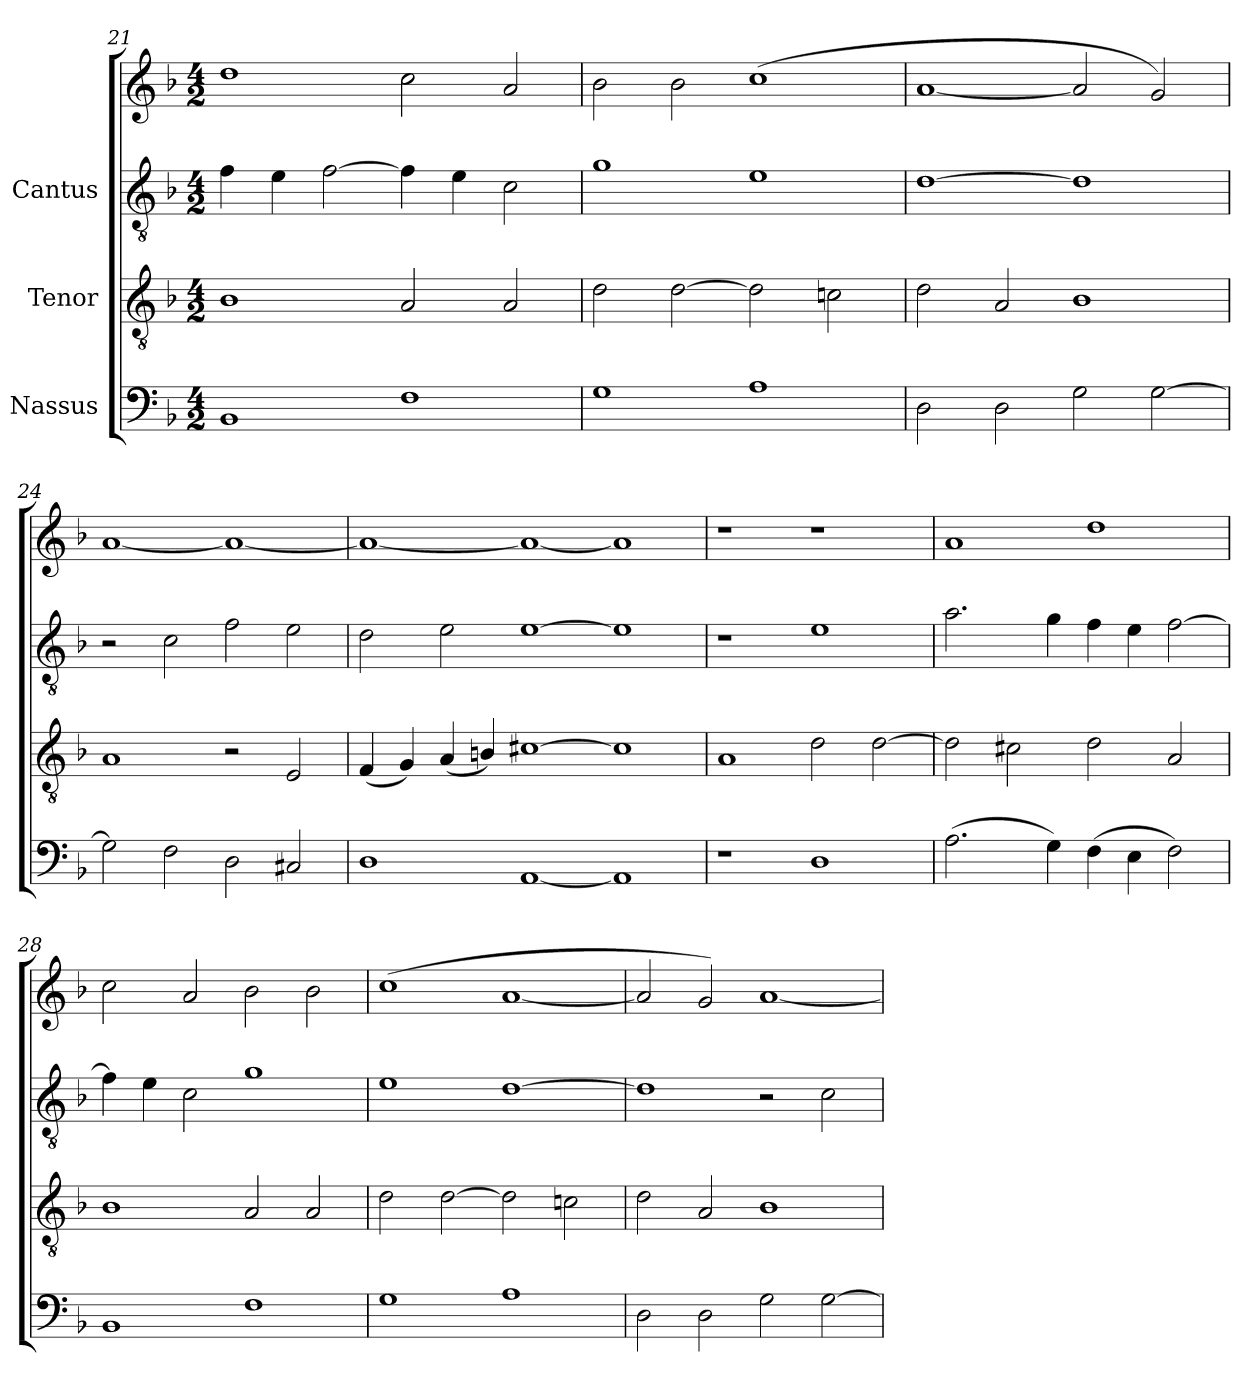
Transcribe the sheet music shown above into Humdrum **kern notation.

**kern	**kern	**kern	**kern
*part3	*part2	*part1	*part1
*staff4	*staff3	*staff2	*staff1
*I"Nassus	*I"Tenor	*I"Cantus	*
!!LO:LB:g=z
*clefF4	*clefGv2	*clefGv2	*clefG2
*k[b-]	*k[b-]	*k[b-]	*k[b-]
*F:	*F:	*F:	*F:
*M4/2	*M4/2	*M4/2	*M4/2
=21	=21	=21	=21
1BB-	1B-	4f\	1dd
.	.	4e\	.
.	.	[>2f\	.
1F	2A/	4f\]	2cc\
.	.	4e\	.
.	2A/	2c\	2a/
=22	=22	=22	=22
1G	2d\	1g	2b-\
.	[>2d\	.	2b-\
1A	2d\]	1e	(<1cc
.	2cn\	.	.
=23	=23	=23	=23
2D\	2d\	[>1d	[<1a
2D\	2A/	.	.
2G\	1B-	1d]	2a/]
[>2G\	.	.	2g/)
=24	=24	=24	=24
2G\]	1A	2r	[<1a
2F\	.	2c\	.
2D\	2r	2f\	1a_<
2C#X/	2E/	2e\	.
!!LO:PB:g=z
=25	=25	=25	=25
1D	(<4F/	2d\	1a_<
.	4G/)	.	.
.	(<4A/	2e\	.
.	4Bn/)	.	.
[<1AA	[>1c#X	[>1e	1a_<
1AA]	1c#]	1e]	1a]
=26	=26	=26	=26
1r	1A	1r	1r
1D	2d\	1e	1r
.	[>2d\	.	.
=27	=27	=27	=27
(>2.A\	2d\]	2.a\	1a
.	2c#X\	.	.
4G\)	.	4g\	.
(>4F\	2d\	4f\	1dd
4E\	.	4e\	.
2F\)	2A/	[>2f\	.
=28	=28	=28	=28
1BB-	1B-	4f\]	2cc\
.	.	4e\	.
.	.	2c\	2a/
1F	2A/	1g	2b-\
.	2A/	.	2b-\
!!LO:LB:g=z
=29	=29	=29	=29
1G	2d\	1e	(<1cc
.	[>2d\	.	.
1A	2d\]	[>1d	[<1a
.	2cn\	.	.
=30	=30	=30	=30
2D\	2d\	1d]	2a/]
2D\	2A/	.	2g/)
2G\	1B-	2r	[<1a
[>2G\	.	2c\	.
=	=	=	=
*-	*-	*-	*-
